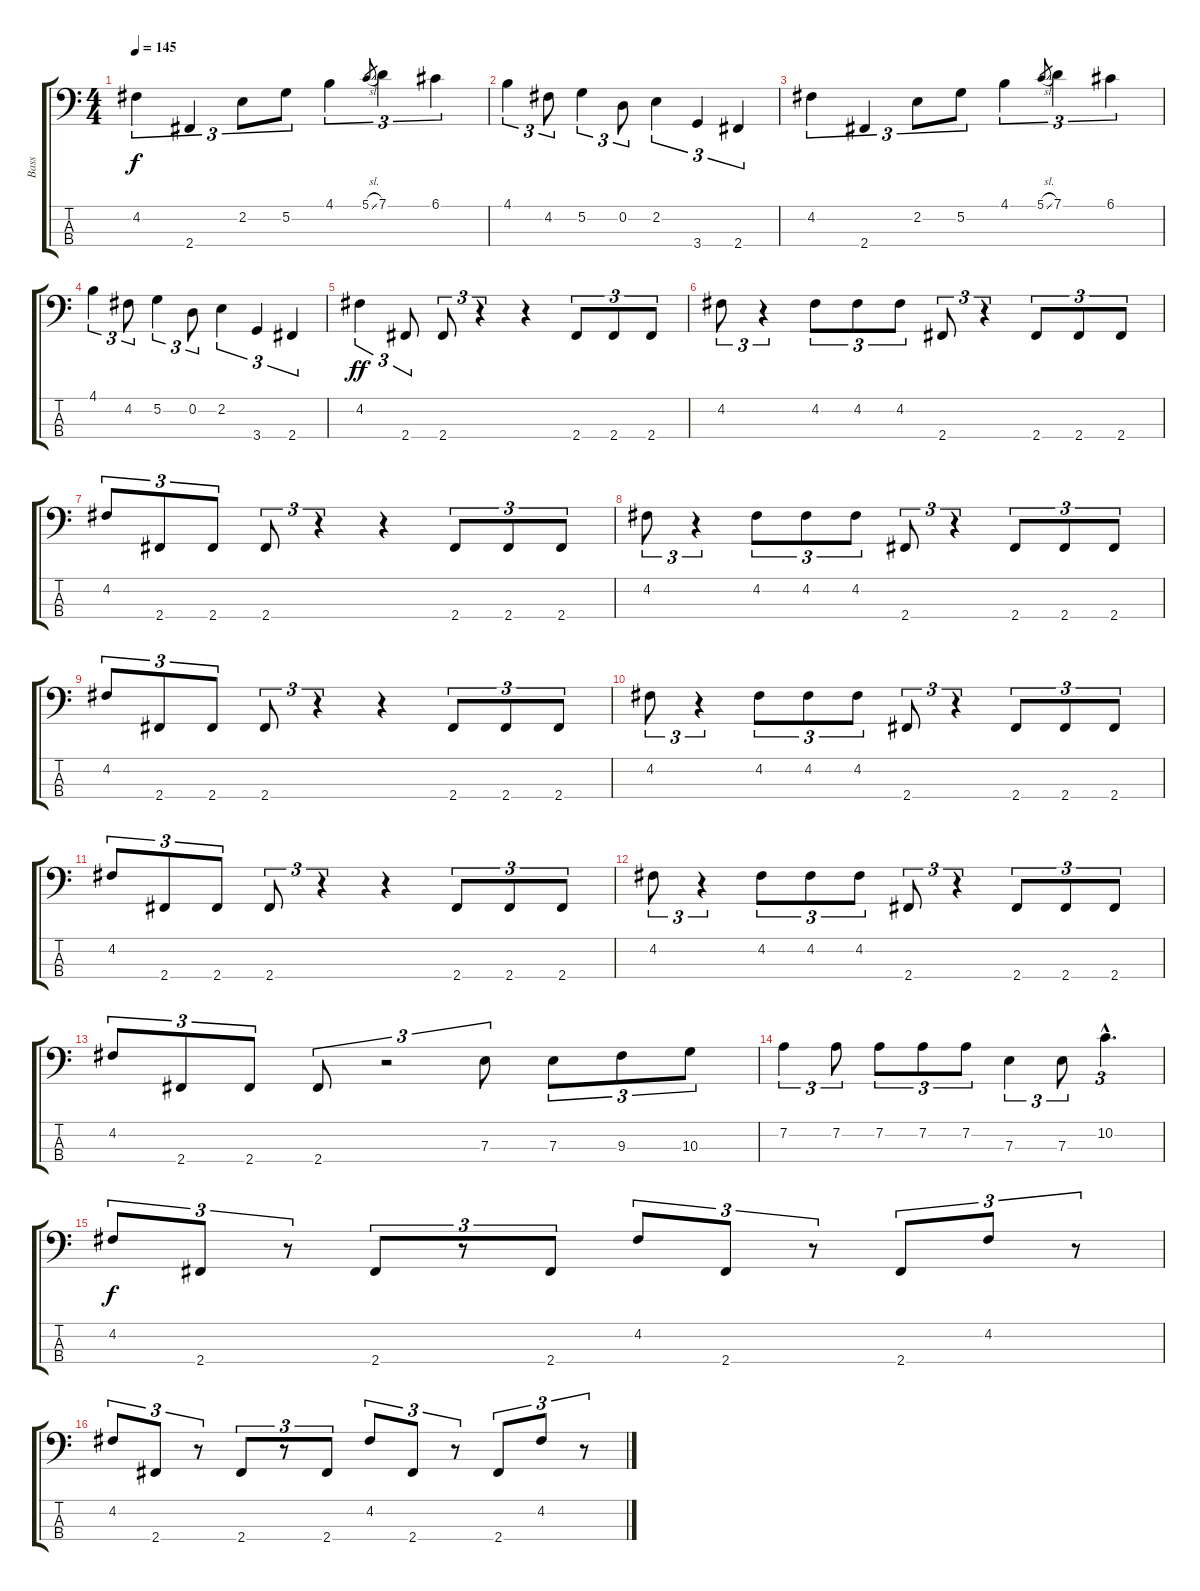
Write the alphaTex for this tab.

\track ("Bass" "Bass") {instrument slapbass2}
\staff {score tabs}
\tuning (G2 D2 A1 E1) {hide}
\ts (4 4)
\tempo 145
\clef f4
\ks c
4.2.4{tu (3 2) dy f} 2.4.4{tu (3 2)} 2.2.8{tu (3 2)} 5.2.8{tu (3 2)} 4.1.4{tu (3 2)} 5.1{sl}.8{gr} 7.1.4{tu (3 2)} 6.1.4{tu (3 2)} |
4.1.4{tu (3 2)} 4.2.8{tu (3 2)} 5.2.4{tu (3 2)} 0.2.8{tu (3 2)} 2.2.4{tu (3 2)} 3.4.4{tu (3 2)} 2.4.4{tu (3 2)} |
4.2.4{tu (3 2)} 2.4.4{tu (3 2)} 2.2.8{tu (3 2)} 5.2.8{tu (3 2)} 4.1.4{tu (3 2)} 5.1{sl}.8{gr} 7.1.4{tu (3 2)} 6.1.4{tu (3 2)} |
4.1.4{tu (3 2)} 4.2.8{tu (3 2)} 5.2.4{tu (3 2)} 0.2.8{tu (3 2)} 2.2.4{tu (3 2)} 3.4.4{tu (3 2)} 2.4.4{tu (3 2)} |
4.2.4{tu (3 2) dy ff} 2.4.8{tu (3 2)} 2.4.8{tu (3 2)} r.4{tu (3 2)} r.4 2.4.8{tu (3 2)} 2.4.8{tu (3 2)} 2.4.8{tu (3 2)} |
4.2.8{tu (3 2)} r.4{tu (3 2)} 4.2.8{tu (3 2)} 4.2.8{tu (3 2)} 4.2.8{tu (3 2)} 2.4.8{tu (3 2)} r.4{tu (3 2)} 2.4.8{tu (3 2)} 2.4.8{tu (3 2)} 2.4.8{tu (3 2)} |
4.2.8{tu (3 2)} 2.4.8{tu (3 2)} 2.4.8{tu (3 2)} 2.4.8{tu (3 2)} r.4{tu (3 2)} r.4 2.4.8{tu (3 2)} 2.4.8{tu (3 2)} 2.4.8{tu (3 2)} |
4.2.8{tu (3 2)} r.4{tu (3 2)} 4.2.8{tu (3 2)} 4.2.8{tu (3 2)} 4.2.8{tu (3 2)} 2.4.8{tu (3 2)} r.4{tu (3 2)} 2.4.8{tu (3 2)} 2.4.8{tu (3 2)} 2.4.8{tu (3 2)} |
4.2.8{tu (3 2)} 2.4.8{tu (3 2)} 2.4.8{tu (3 2)} 2.4.8{tu (3 2)} r.4{tu (3 2)} r.4 2.4.8{tu (3 2)} 2.4.8{tu (3 2)} 2.4.8{tu (3 2)} |
4.2.8{tu (3 2)} r.4{tu (3 2)} 4.2.8{tu (3 2)} 4.2.8{tu (3 2)} 4.2.8{tu (3 2)} 2.4.8{tu (3 2)} r.4{tu (3 2)} 2.4.8{tu (3 2)} 2.4.8{tu (3 2)} 2.4.8{tu (3 2)} |
4.2.8{tu (3 2)} 2.4.8{tu (3 2)} 2.4.8{tu (3 2)} 2.4.8{tu (3 2)} r.4{tu (3 2)} r.4 2.4.8{tu (3 2)} 2.4.8{tu (3 2)} 2.4.8{tu (3 2)} |
4.2.8{tu (3 2)} r.4{tu (3 2)} 4.2.8{tu (3 2)} 4.2.8{tu (3 2)} 4.2.8{tu (3 2)} 2.4.8{tu (3 2)} r.4{tu (3 2)} 2.4.8{tu (3 2)} 2.4.8{tu (3 2)} 2.4.8{tu (3 2)} |
4.2.8{tu (3 2)} 2.4.8{tu (3 2)} 2.4.8{tu (3 2)} 2.4.8{tu (3 2)} r.2{tu (3 2)} 7.3.8{tu (3 2)} 7.3.8{tu (3 2)} 9.3.8{tu (3 2)} 10.3.8{tu (3 2)} |
7.2.4{tu (3 2)} 7.2.8{tu (3 2)} 7.2.8{tu (3 2)} 7.2.8{tu (3 2)} 7.2.8{tu (3 2)} 7.3.4{tu (3 2)} 7.3.8{tu (3 2)} 10.2{hac}.4{d tu (3 2)} |
4.2.8{tu (3 2) dy f} 2.4.8{tu (3 2)} r.8{tu (3 2)} 2.4.8{tu (3 2)} r.8{tu (3 2)} 2.4.8{tu (3 2)} 4.2.8{tu (3 2)} 2.4.8{tu (3 2)} r.8{tu (3 2)} 2.4.8{tu (3 2)} 4.2.8{tu (3 2)} r.8{tu (3 2)} |
4.2.8{tu (3 2)} 2.4.8{tu (3 2)} r.8{tu (3 2)} 2.4.8{tu (3 2)} r.8{tu (3 2)} 2.4.8{tu (3 2)} 4.2.8{tu (3 2)} 2.4.8{tu (3 2)} r.8{tu (3 2)} 2.4.8{tu (3 2)} 4.2.8{tu (3 2)} r.8{tu (3 2)}
